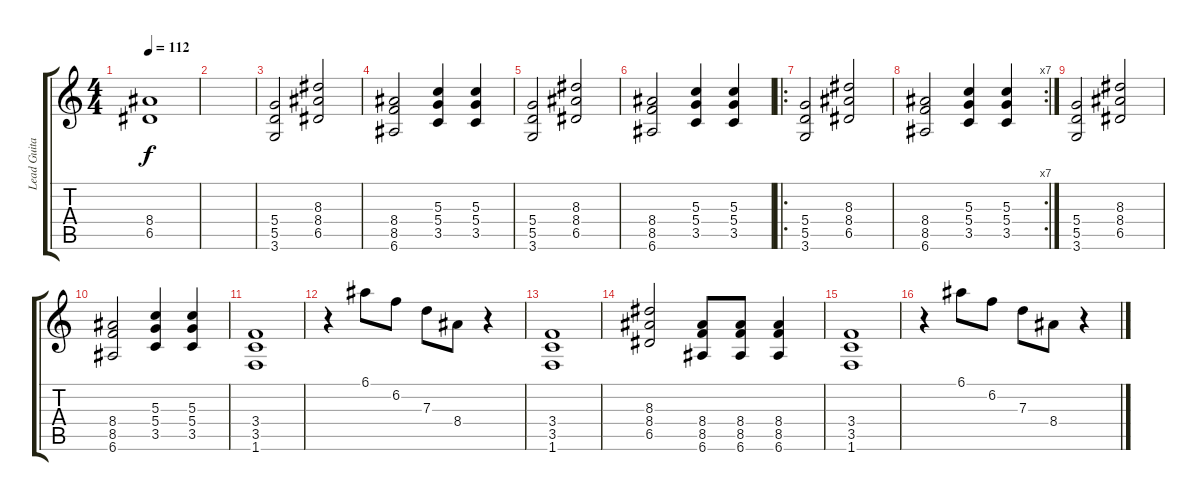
\track ("Lead Guitar" "Lead Guita") {instrument distortionguitar}
\staff {score tabs}
\tuning (E4 B3 G3 D3 A2 E2) {hide}
\ts (4 4)
\tempo 112
\clef g2
\ks c
(8.4 6.5).1{dy f} |
|
(5.4 5.5 3.6).2 (8.3 8.4 6.5).2 |
(8.4 8.5 6.6).2 (5.3 5.4 3.5).4 (5.3 5.4 3.5).4 |
(5.4 5.5 3.6).2 (8.3 8.4 6.5).2 |
(8.4 8.5 6.6).2 (5.3 5.4 3.5).4 (5.3 5.4 3.5).4 |
\ro
(5.4 5.5 3.6).2 (8.3 8.4 6.5).2 |
\rc 7
(8.4 8.5 6.6).2 (5.3 5.4 3.5).4 (5.3 5.4 3.5).4 |
(5.4 5.5 3.6).2 (8.3 8.4 6.5).2 |
(8.4 8.5 6.6).2 (5.3 5.4 3.5).4 (5.3 5.4 3.5).4 |
(3.4 3.5 1.6).1 |
r.4 6.1.8 6.2.8 7.3.8 8.4.8 r.4 |
(3.4 3.5 1.6).1 |
(8.3 8.4 6.5).2 (8.4 8.5 6.6).8 (8.4 8.5 6.6).8 (8.4 8.5 6.6).4 |
(3.4 3.5 1.6).1 |
r.4 6.1.8 6.2.8 7.3.8 8.4.8 r.4
